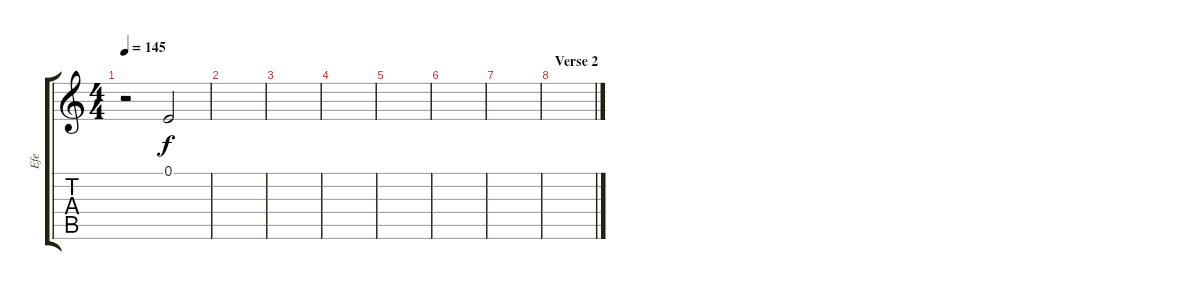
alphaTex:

\track ("Efe" "Efe") {instrument reversecymbal}
\staff {score tabs}
\tuning (E4 B3 G3 D3 A2 E2) {hide}
\ts (4 4)
\tempo 145
\clef g2
\ks c
r.2{dy f} 0.1.2 |
|
|
|
|
|
|
\section ("" "Verse 2")
